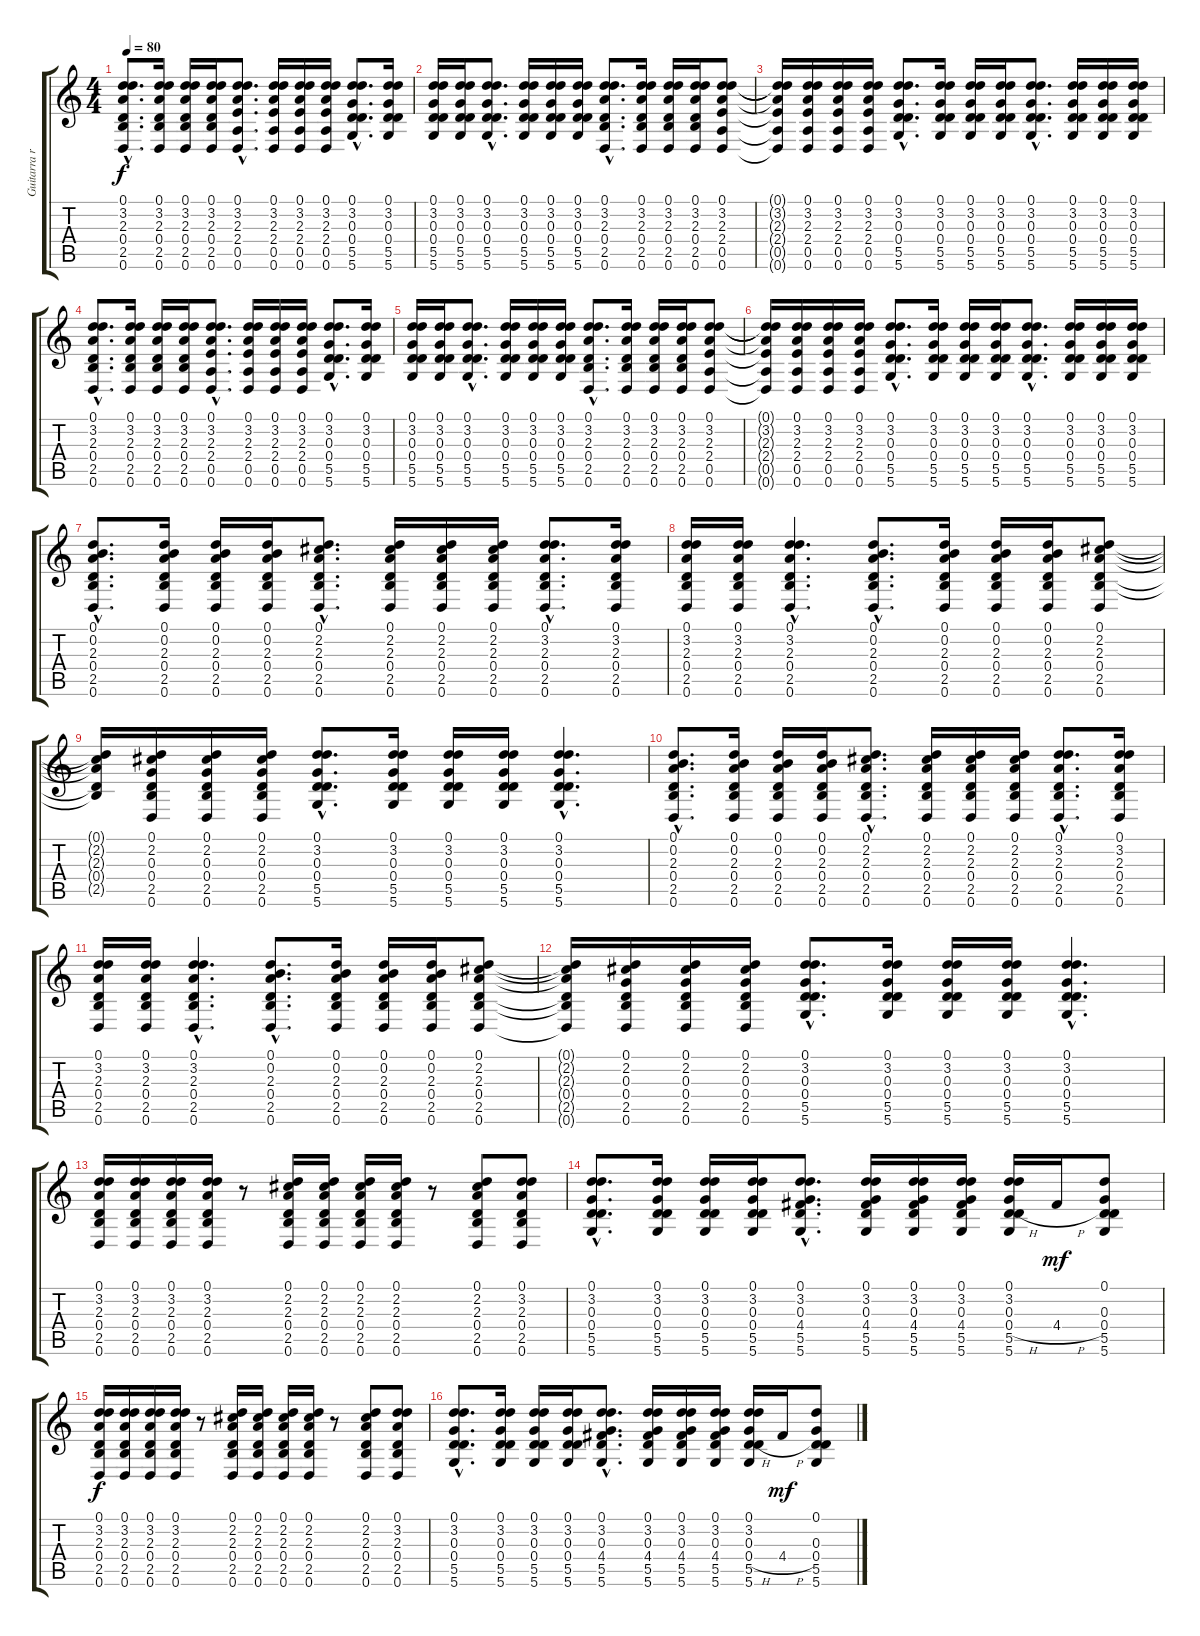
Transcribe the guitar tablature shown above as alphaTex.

\track ("Guitarra ritmica" "Guitarra r") {instrument acousticguitarnylon}
\staff {score tabs}
\tuning (D4 B3 G3 D3 A2 D2) {hide}
\ts (4 4)
\tempo 80
\clef g2
\ks c
(0.1{hac} 3.2{hac} 2.3{hac} 0.4{hac} 2.5{hac} 0.6{hac}).8{d dy f} (0.1 3.2 2.3 0.4 2.5 0.6).16 (0.1 3.2 2.3 0.4 2.5 0.6).16 (0.1 3.2 2.3 0.4 2.5 0.6).16 (0.1{hac} 3.2{hac} 2.3{hac} 2.4{hac} 0.5{hac} 0.6{hac}).8{d} (0.1 3.2 2.3 2.4 0.5 0.6).16 (0.1 3.2 2.3 2.4 0.5 0.6).16 (0.1 3.2 2.3 2.4 0.5 0.6).16 (0.1{hac} 3.2{hac} 0.3{hac} 0.4{hac} 5.5{hac} 5.6{hac}).8{d} (0.1 3.2 0.3 0.4 5.5 5.6).16 |
(0.1 3.2 0.3 0.4 5.5 5.6).16 (0.1 3.2 0.3 0.4 5.5 5.6).16 (0.1{hac} 3.2{hac} 0.3{hac} 0.4{hac} 5.5{hac} 5.6{hac}).8{d} (0.1 3.2 0.3 0.4 5.5 5.6).16 (0.1 3.2 0.3 0.4 5.5 5.6).16 (0.1 3.2 0.3 0.4 5.5 5.6).16 (0.1{hac} 3.2{hac} 2.3{hac} 0.4{hac} 2.5{hac} 0.6{hac}).8{d} (0.1 3.2 2.3 0.4 2.5 0.6).16 (0.1 3.2 2.3 0.4 2.5 0.6).16 (0.1 3.2 2.3 0.4 2.5 0.6).16 (0.1 3.2 2.3 2.4 0.5 0.6).8 |
(0.1{t} 3.2{t} 2.3{t} 2.4{t} 0.5{t} 0.6{t}).16 (0.1 3.2 2.3 2.4 0.5 0.6).16 (0.1 3.2 2.3 2.4 0.5 0.6).16 (0.1 3.2 2.3 2.4 0.5 0.6).16 (0.1{hac} 3.2{hac} 0.3{hac} 0.4{hac} 5.5{hac} 5.6{hac}).8{d} (0.1 3.2 0.3 0.4 5.5 5.6).16 (0.1 3.2 0.3 0.4 5.5 5.6).16 (0.1 3.2 0.3 0.4 5.5 5.6).16 (0.1{hac} 3.2{hac} 0.3{hac} 0.4{hac} 5.5{hac} 5.6{hac}).8{d} (0.1 3.2 0.3 0.4 5.5 5.6).16 (0.1 3.2 0.3 0.4 5.5 5.6).16 (0.1 3.2 0.3 0.4 5.5 5.6).16 |
(0.1{hac} 3.2{hac} 2.3{hac} 0.4{hac} 2.5{hac} 0.6{hac}).8{d} (0.1 3.2 2.3 0.4 2.5 0.6).16 (0.1 3.2 2.3 0.4 2.5 0.6).16 (0.1 3.2 2.3 0.4 2.5 0.6).16 (0.1{hac} 3.2{hac} 2.3{hac} 2.4{hac} 0.5{hac} 0.6{hac}).8{d} (0.1 3.2 2.3 2.4 0.5 0.6).16 (0.1 3.2 2.3 2.4 0.5 0.6).16 (0.1 3.2 2.3 2.4 0.5 0.6).16 (0.1{hac} 3.2{hac} 0.3{hac} 0.4{hac} 5.5{hac} 5.6{hac}).8{d} (0.1 3.2 0.3 0.4 5.5 5.6).16 |
(0.1 3.2 0.3 0.4 5.5 5.6).16 (0.1 3.2 0.3 0.4 5.5 5.6).16 (0.1{hac} 3.2{hac} 0.3{hac} 0.4{hac} 5.5{hac} 5.6{hac}).8{d} (0.1 3.2 0.3 0.4 5.5 5.6).16 (0.1 3.2 0.3 0.4 5.5 5.6).16 (0.1 3.2 0.3 0.4 5.5 5.6).16 (0.1{hac} 3.2{hac} 2.3{hac} 0.4{hac} 2.5{hac} 0.6{hac}).8{d} (0.1 3.2 2.3 0.4 2.5 0.6).16 (0.1 3.2 2.3 0.4 2.5 0.6).16 (0.1 3.2 2.3 0.4 2.5 0.6).16 (0.1 3.2 2.3 2.4 0.5 0.6).8 |
(0.1{t} 3.2{t} 2.3{t} 2.4{t} 0.5{t} 0.6{t}).16 (0.1 3.2 2.3 2.4 0.5 0.6).16 (0.1 3.2 2.3 2.4 0.5 0.6).16 (0.1 3.2 2.3 2.4 0.5 0.6).16 (0.1{hac} 3.2{hac} 0.3{hac} 0.4{hac} 5.5{hac} 5.6{hac}).8{d} (0.1 3.2 0.3 0.4 5.5 5.6).16 (0.1 3.2 0.3 0.4 5.5 5.6).16 (0.1 3.2 0.3 0.4 5.5 5.6).16 (0.1{hac} 3.2{hac} 0.3{hac} 0.4{hac} 5.5{hac} 5.6{hac}).8{d} (0.1 3.2 0.3 0.4 5.5 5.6).16 (0.1 3.2 0.3 0.4 5.5 5.6).16 (0.1 3.2 0.3 0.4 5.5 5.6).16 |
(0.1{hac} 0.2{hac} 2.3{hac} 0.4{hac} 2.5{hac} 0.6{hac}).8{d} (0.1 0.2 2.3 0.4 2.5 0.6).16 (0.1 0.2 2.3 0.4 2.5 0.6).16 (0.1 0.2 2.3 0.4 2.5 0.6).16 (0.1{hac} 2.2{hac} 2.3{hac} 0.4{hac} 2.5{hac} 0.6{hac}).8{d} (0.1 2.2 2.3 0.4 2.5 0.6).16 (0.1 2.2 2.3 0.4 2.5 0.6).16 (0.1 2.2 2.3 0.4 2.5 0.6).16 (0.1{hac} 3.2{hac} 2.3{hac} 0.4{hac} 2.5{hac} 0.6{hac}).8{d} (0.1 3.2 2.3 0.4 2.5 0.6).16 |
(0.1 3.2 2.3 0.4 2.5 0.6).16 (0.1 3.2 2.3 0.4 2.5 0.6).16 (0.1{hac} 3.2{hac} 2.3{hac} 0.4{hac} 2.5{hac} 0.6{hac}).4{d} (0.1{hac} 0.2{hac} 2.3{hac} 0.4{hac} 2.5{hac} 0.6{hac}).8{d} (0.1 0.2 2.3 0.4 2.5 0.6).16 (0.1 0.2 2.3 0.4 2.5 0.6).16 (0.1 0.2 2.3 0.4 2.5 0.6).16 (0.1 2.2 2.3 0.4 2.5 0.6).8 |
(0.1{t} 2.2{t} 2.3{t} 0.4{t} 2.5{t}).16 (0.1 2.2 0.3 0.4 2.5 0.6).16 (0.1 2.2 0.3 0.4 2.5 0.6).16 (0.1 2.2 0.3 0.4 2.5 0.6).16 (0.1{hac} 3.2{hac} 0.3{hac} 0.4{hac} 5.5{hac} 5.6{hac}).8{d} (0.1 3.2 0.3 0.4 5.5 5.6).16 (0.1 3.2 0.3 0.4 5.5 5.6).16 (0.1 3.2 0.3 0.4 5.5 5.6).16 (0.1{hac} 3.2{hac} 0.3{hac} 0.4{hac} 5.5{hac} 5.6{hac}).4{d} |
(0.1{hac} 0.2{hac} 2.3{hac} 0.4{hac} 2.5{hac} 0.6{hac}).8{d} (0.1 0.2 2.3 0.4 2.5 0.6).16 (0.1 0.2 2.3 0.4 2.5 0.6).16 (0.1 0.2 2.3 0.4 2.5 0.6).16 (0.1{hac} 2.2{hac} 2.3{hac} 0.4{hac} 2.5{hac} 0.6{hac}).8{d} (0.1 2.2 2.3 0.4 2.5 0.6).16 (0.1 2.2 2.3 0.4 2.5 0.6).16 (0.1 2.2 2.3 0.4 2.5 0.6).16 (0.1{hac} 3.2{hac} 2.3{hac} 0.4{hac} 2.5{hac} 0.6{hac}).8{d} (0.1 3.2 2.3 0.4 2.5 0.6).16 |
(0.1 3.2 2.3 0.4 2.5 0.6).16 (0.1 3.2 2.3 0.4 2.5 0.6).16 (0.1{hac} 3.2{hac} 2.3{hac} 0.4{hac} 2.5{hac} 0.6{hac}).4{d} (0.1{hac} 0.2{hac} 2.3{hac} 0.4{hac} 2.5{hac} 0.6{hac}).8{d} (0.1 0.2 2.3 0.4 2.5 0.6).16 (0.1 0.2 2.3 0.4 2.5 0.6).16 (0.1 0.2 2.3 0.4 2.5 0.6).16 (0.1 2.2 2.3 0.4 2.5 0.6).8 |
(0.1{t} 2.2{t} 2.3{t} 0.4{t} 2.5{t} 0.6{t}).16 (0.1 2.2 0.3 0.4 2.5 0.6).16 (0.1 2.2 0.3 0.4 2.5 0.6).16 (0.1 2.2 0.3 0.4 2.5 0.6).16 (0.1{hac} 3.2{hac} 0.3{hac} 0.4{hac} 5.5{hac} 5.6{hac}).8{d} (0.1 3.2 0.3 0.4 5.5 5.6).16 (0.1 3.2 0.3 0.4 5.5 5.6).16 (0.1 3.2 0.3 0.4 5.5 5.6).16 (0.1{hac} 3.2{hac} 0.3{hac} 0.4{hac} 5.5{hac} 5.6{hac}).4{d} |
(0.1 3.2 2.3 0.4 2.5 0.6).16 (0.1 3.2 2.3 0.4 2.5 0.6).16 (0.1 3.2 2.3 0.4 2.5 0.6).16 (0.1 3.2 2.3 0.4 2.5 0.6).16 r.8 (0.1 2.2 2.3 0.4 2.5 0.6).16 (0.1 2.2 2.3 0.4 2.5 0.6).16 (0.1 2.2 2.3 0.4 2.5 0.6).16 (0.1 2.2 2.3 0.4 2.5 0.6).16 r.8 (0.1 2.2 2.3 0.4 2.5 0.6).8 (0.1 3.2 2.3 0.4 2.5 0.6).8 |
(0.1{hac} 3.2{hac} 0.3{hac} 0.4{hac} 5.5{hac} 5.6{hac}).8{d} (0.1 3.2 0.3 0.4 5.5 5.6).16 (0.1 3.2 0.3 0.4 5.5 5.6).16 (0.1 3.2 0.3 0.4 5.5 5.6).16 (0.1{hac} 3.2{hac} 0.3{hac} 4.4{hac} 5.5{hac} 5.6{hac}).8{d} (0.1 3.2 0.3 4.4 5.5 5.6).16 (0.1 3.2 0.3 4.4 5.5 5.6).16 (0.1 3.2 0.3 4.4 5.5 5.6).16 (0.1 3.2 0.3 0.4{h} 5.5 5.6).16 4.4{h}.16{dy mf} (0.1 0.3 0.4 5.5 5.6).8 |
(0.1 3.2 2.3 0.4 2.5 0.6).16{dy f} (0.1 3.2 2.3 0.4 2.5 0.6).16 (0.1 3.2 2.3 0.4 2.5 0.6).16 (0.1 3.2 2.3 0.4 2.5 0.6).16 r.8 (0.1 2.2 2.3 0.4 2.5 0.6).16 (0.1 2.2 2.3 0.4 2.5 0.6).16 (0.1 2.2 2.3 0.4 2.5 0.6).16 (0.1 2.2 2.3 0.4 2.5 0.6).16 r.8 (0.1 2.2 2.3 0.4 2.5 0.6).8 (0.1 3.2 2.3 0.4 2.5 0.6).8 |
(0.1{hac} 3.2{hac} 0.3{hac} 0.4{hac} 5.5{hac} 5.6{hac}).8{d} (0.1 3.2 0.3 0.4 5.5 5.6).16 (0.1 3.2 0.3 0.4 5.5 5.6).16 (0.1 3.2 0.3 0.4 5.5 5.6).16 (0.1{hac} 3.2{hac} 0.3{hac} 4.4{hac} 5.5{hac} 5.6{hac}).8{d} (0.1 3.2 0.3 4.4 5.5 5.6).16 (0.1 3.2 0.3 4.4 5.5 5.6).16 (0.1 3.2 0.3 4.4 5.5 5.6).16 (0.1 3.2 0.3 0.4{h} 5.5 5.6).16 4.4{h}.16{dy mf} (0.1 0.3 0.4 5.5 5.6).8
